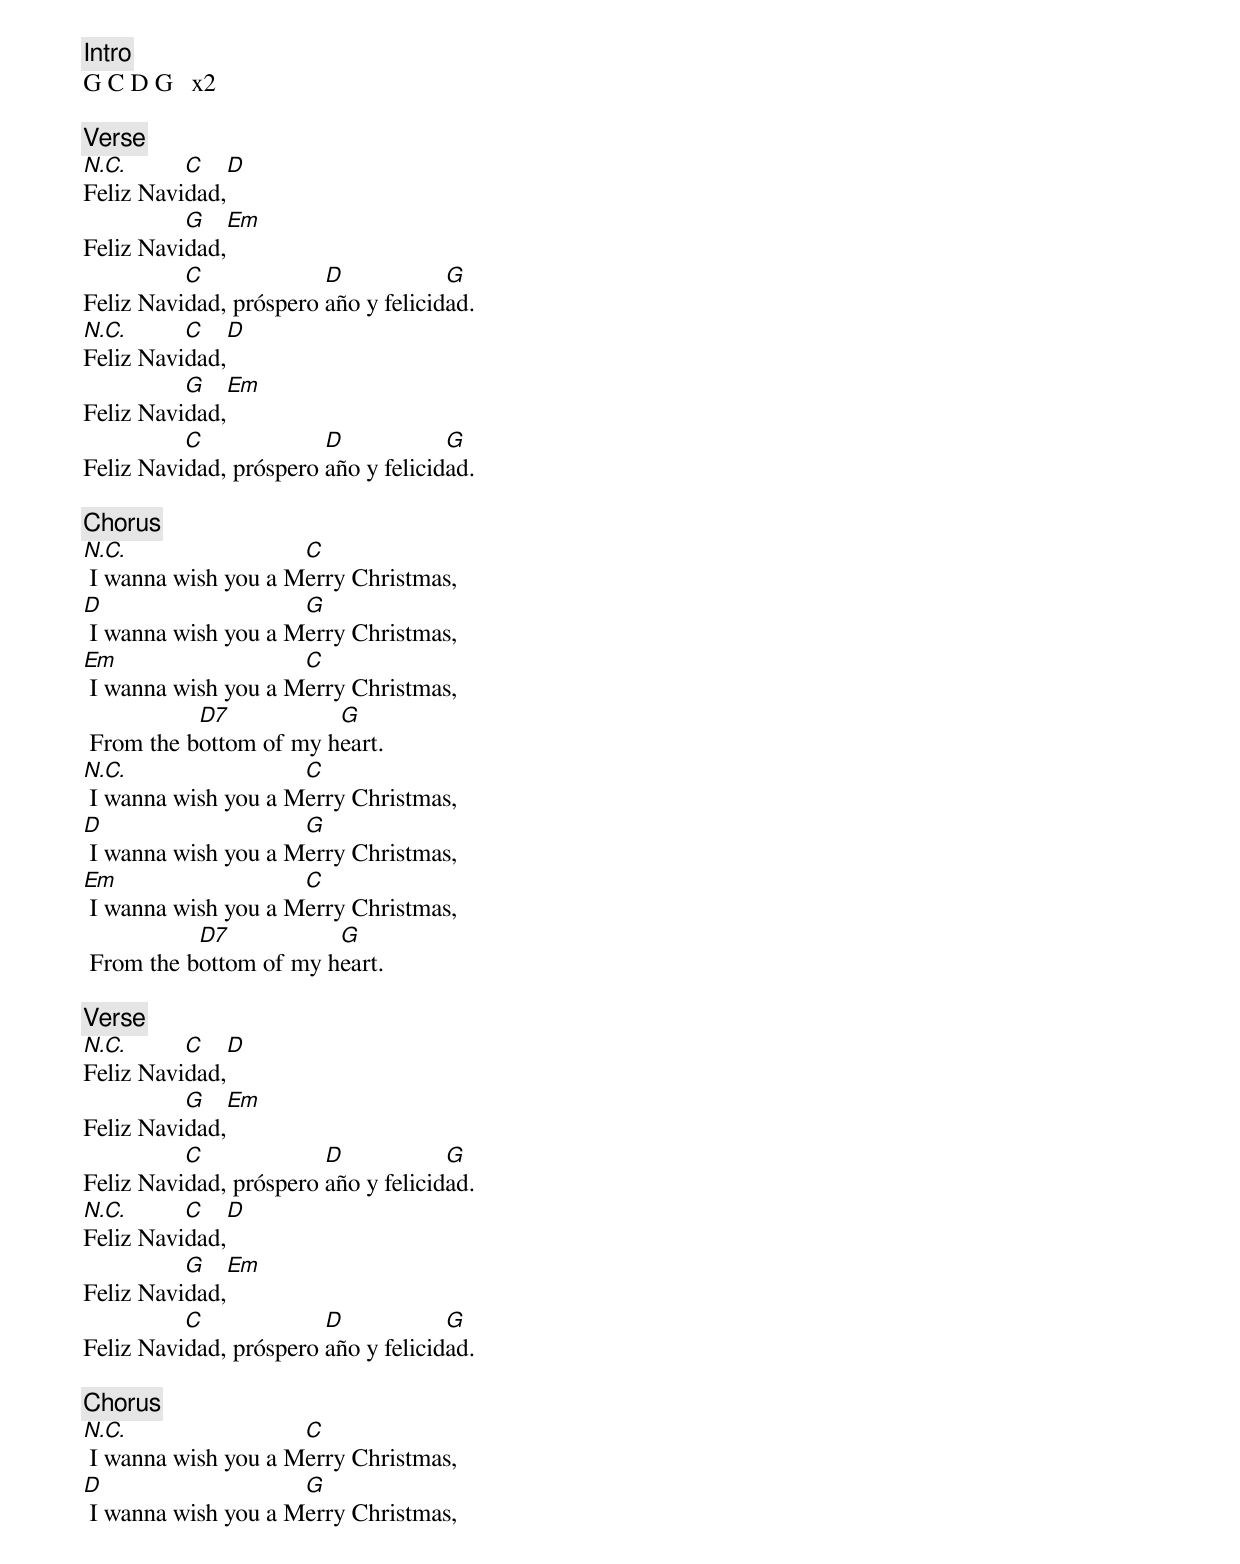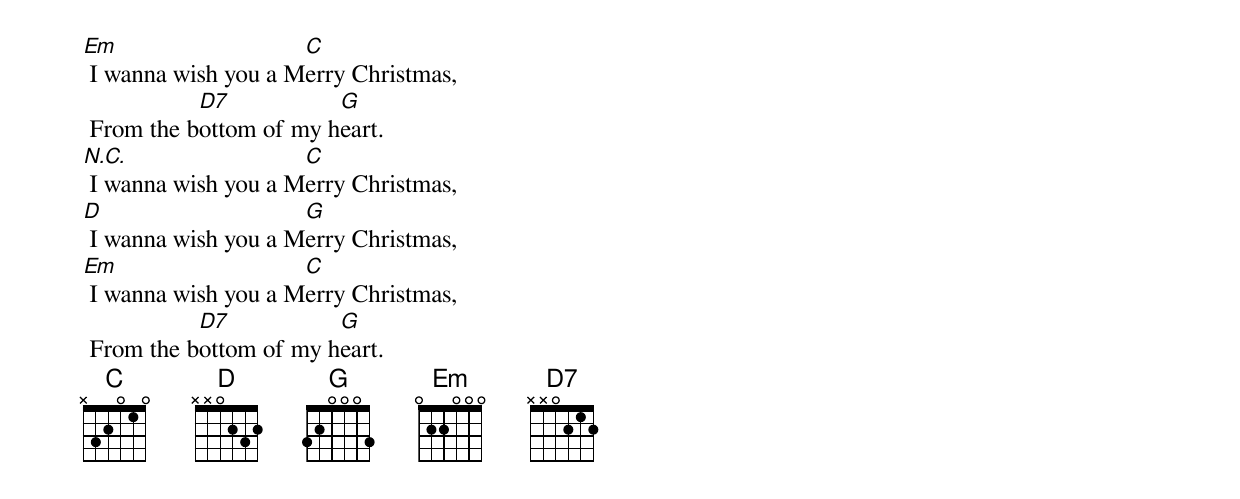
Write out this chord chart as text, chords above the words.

[Intro]
G C D G   x2

[Verse]
N.C.      C    D
Feliz Navidad,
          G    Em
Feliz Navidad,
          C             D            G
Feliz Navidad, próspero año y felicidad.
N.C.      C    D
Feliz Navidad,
          G    Em
Feliz Navidad,
          C             D            G
Feliz Navidad, próspero año y felicidad.

[Chorus]
N.C.                 C
 I wanna wish you a Merry Christmas,
D                    G
 I wanna wish you a Merry Christmas,
Em                   C
 I wanna wish you a Merry Christmas,
           D7           G
 From the bottom of my heart.
N.C.                 C
 I wanna wish you a Merry Christmas,
D                    G
 I wanna wish you a Merry Christmas,
Em                   C
 I wanna wish you a Merry Christmas,
           D7           G
 From the bottom of my heart.

[Verse]
N.C.      C    D
Feliz Navidad,
          G    Em
Feliz Navidad,
          C             D            G
Feliz Navidad, próspero año y felicidad.
N.C.      C    D
Feliz Navidad,
          G    Em
Feliz Navidad,
          C             D            G
Feliz Navidad, próspero año y felicidad.

[Chorus]
N.C.                 C
 I wanna wish you a Merry Christmas,
D                    G
 I wanna wish you a Merry Christmas,
Em                   C
 I wanna wish you a Merry Christmas,
           D7           G
 From the bottom of my heart.
N.C.                 C
 I wanna wish you a Merry Christmas,
D                    G
 I wanna wish you a Merry Christmas,
Em                   C
 I wanna wish you a Merry Christmas,
           D7           G
 From the bottom of my heart.
